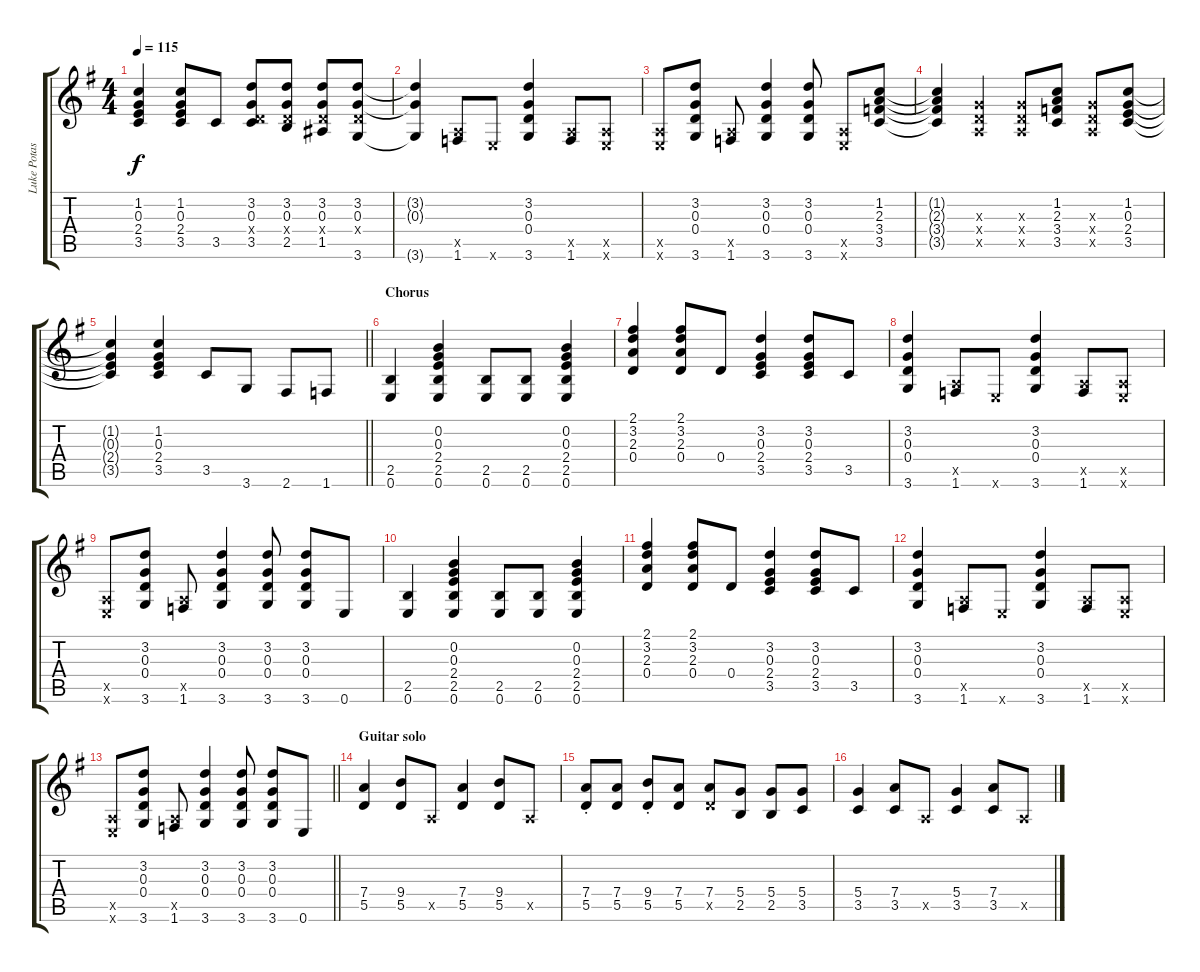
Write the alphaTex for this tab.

\track ("Luke Potashnick" "Luke Potas") {instrument overdrivenguitar}
\staff {score tabs}
\tuning (E4 B3 G3 D3 A2 E2) {hide}
\ts (4 4)
\tempo 115
\clef g2
\ks g
(1.2{t} 0.3{t} 2.4{t} 3.5{t}).4{dy f} (1.2 0.3 2.4 3.5).8 3.5.8 (3.2 0.3 0.4{x} 3.5).8 (3.2 0.3 0.4{x} 2.5).8 (3.2 0.3 0.4{x} 1.5).8 (3.2 0.3 0.4{x} 3.6).8 |
(3.2{t} 0.3{t} 3.6{t}).4 (0.5{x} 1.6).8 0.6{x}.8 (3.2 0.3 0.4 3.6).4 (0.5{x} 1.6).8 (0.5{x} 0.6{x}).8 |
(0.5{x} 0.6{x}).8 (3.2 0.3 0.4 3.6).8 (0.5{x} 1.6).8 (3.2 0.3 0.4 3.6).4 (3.2 0.3 0.4 3.6).8 (0.5{x} 0.6{x}).8 (1.2 2.3 3.4 3.5).8 |
(1.2{t} 2.3{t} 3.4{t} 3.5{t}).4 (0.3{x} 0.4{x} 0.5{x}).4 (0.3{x} 0.4{x} 0.5{x}).8 (1.2 2.3 3.4 3.5).8 (0.3{x} 0.4{x} 0.5{x}).8 (1.2 0.3 2.4 3.5).8 |
\barLineRight lightlight
(1.2{t} 0.3{t} 2.4{t} 3.5{t}).4 (1.2 0.3 2.4 3.5).4 3.5.8 3.6.8 2.6.8 1.6.8 |
\section ("" "Chorus")
(2.5 0.6).4 (0.2 0.3 2.4 2.5 0.6).4 (2.5 0.6).8 (2.5 0.6).8 (0.2 0.3 2.4 2.5 0.6).4 |
(2.1 3.2 2.3 0.4).4 (2.1 3.2 2.3 0.4).8 0.4.8 (3.2 0.3 2.4 3.5).4 (3.2 0.3 2.4 3.5).8 3.5.8 |
(3.2 0.3 0.4 3.6).4 (0.5{x} 1.6).8 0.6{x}.8 (3.2 0.3 0.4 3.6).4 (0.5{x} 1.6).8 (0.5{x} 0.6{x}).8 |
(0.5{x} 0.6{x}).8 (3.2 0.3 0.4 3.6).8 (0.5{x} 1.6).8 (3.2 0.3 0.4 3.6).4 (3.2 0.3 0.4 3.6).8 (3.2 0.3 0.4 3.6).8 0.6.8 |
(2.5 0.6).4 (0.2 0.3 2.4 2.5 0.6).4 (2.5 0.6).8 (2.5 0.6).8 (0.2 0.3 2.4 2.5 0.6).4 |
(2.1 3.2 2.3 0.4).4 (2.1 3.2 2.3 0.4).8 0.4.8 (3.2 0.3 2.4 3.5).4 (3.2 0.3 2.4 3.5).8 3.5.8 |
(3.2 0.3 0.4 3.6).4 (0.5{x} 1.6).8 0.6{x}.8 (3.2 0.3 0.4 3.6).4 (0.5{x} 1.6).8 (0.5{x} 0.6{x}).8 |
\barLineRight lightlight
(0.5{x} 0.6{x}).8 (3.2 0.3 0.4 3.6).8 (0.5{x} 1.6).8 (3.2 0.3 0.4 3.6).4 (3.2 0.3 0.4 3.6).8 (3.2 0.3 0.4 3.6).8 0.6.8 |
\section ("" "Guitar solo")
(7.4 5.5).4 (9.4 5.5).8 0.5{x}.8 (7.4 5.5).4 (9.4 5.5).8 0.5{x}.8 |
(7.4{st} 5.5{st}).8 (7.4 5.5).8 (9.4{st} 5.5{st}).8 (7.4 5.5).8 (7.4 5.5{x}).8 (5.4 2.5).8 (5.4 2.5).8 (5.4 3.5).8 |
(5.4 3.5).4 (7.4 3.5).8 0.5{x}.8 (5.4 3.5).4 (7.4 3.5).8 0.5{x}.8
